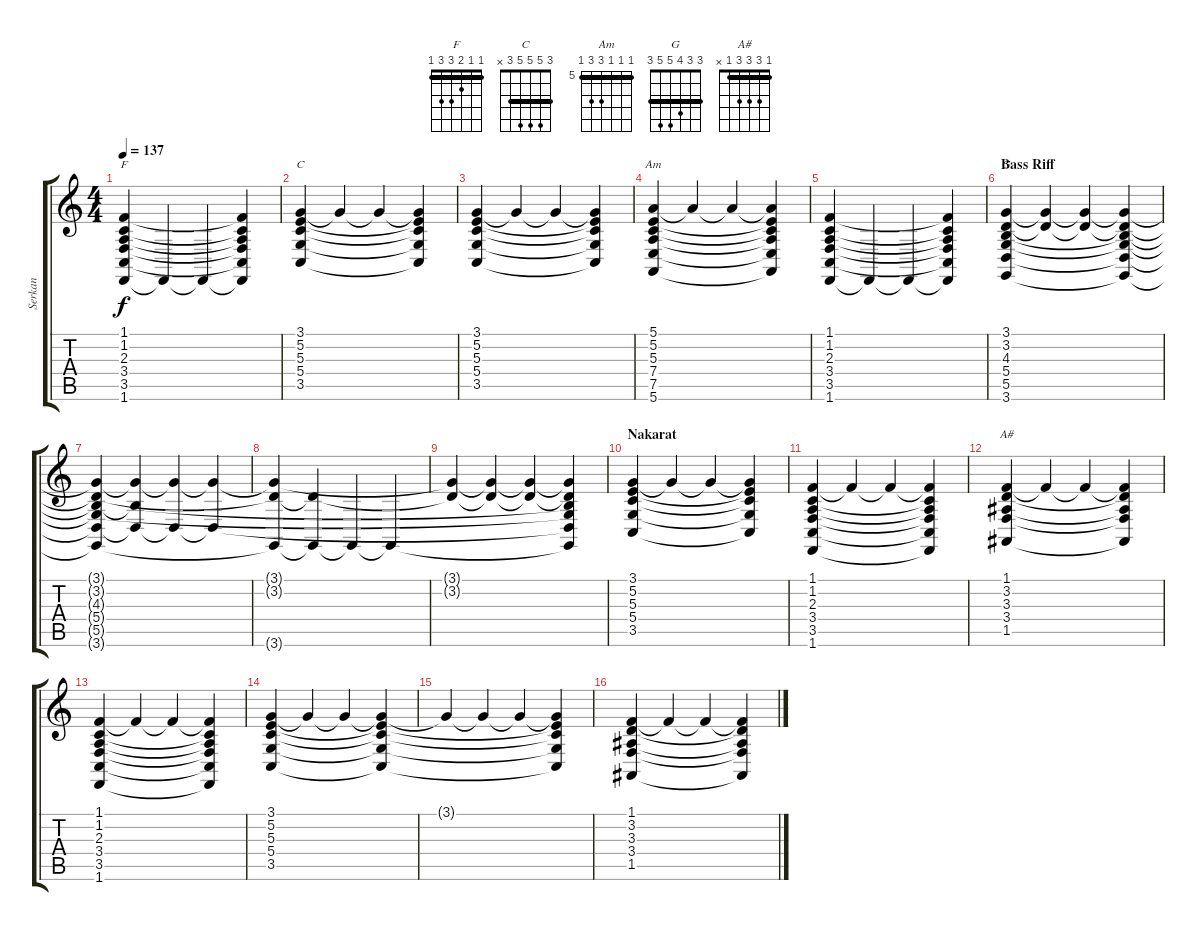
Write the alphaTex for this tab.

\track ("Serkan" "Serkan") {instrument rockorgan}
\staff {score tabs}
\tuning (E4 B3 G3 D3 A2 E2) {hide}
\chord ("F" 1 1 2 3 3 1) {barre 1}
\chord ("C" 3 5 5 5 3 x) {barre 3}
\chord ("Am" 5 5 5 7 7 5) {firstfret 5 barre 5}
\chord ("G" 3 3 4 5 5 3) {barre 3}
\chord ("A#" 1 3 3 3 1 x) {barre 1}
\ts (4 4)
\tempo 137
\clef g2
\ks c
(1.1 1.2 2.3 3.4 3.5 1.6).4{ch "F" dy f} 1.6{t}.4 1.6{t}.4 (1.1{t} 1.2{t} 2.3{t} 3.4{t} 3.5{t} 1.6{t}).4 |
(3.1 5.2 5.3 5.4 3.5).4{ch "C"} 3.1{t}.4 3.1{t}.4 (3.1{t} 5.2{t} 5.3{t} 5.4{t} 3.5{t}).4 |
(3.1 5.2 5.3 5.4 3.5).4 3.1{t}.4 3.1{t}.4 (3.1{t} 5.2{t} 5.3{t} 5.4{t} 3.5{t}).4 |
(5.1 5.2 5.3 7.4 7.5 5.6).4{ch "Am"} 5.1{t}.4 5.1{t}.4 (5.1{t} 5.2{t} 5.3{t} 7.4{t} 7.5{t} 5.6{t}).4 |
(1.1 1.2 2.3 3.4 3.5 1.6).4 1.6{t}.4 1.6{t}.4 (1.1{t} 1.2{t} 2.3{t} 3.4{t} 3.5{t} 1.6{t}).4 |
\section ("" "Bass Riff")
(3.1 3.2 4.3 5.4 5.5 3.6).4{ch "G"} (3.1{t} 3.2{t}).4 (3.1{t} 3.2{t}).4 (3.1{t} 3.2{t} 4.3{t} 5.4{t} 5.5{t} 3.6{t}).4 |
(3.1{t} 3.2{t} 4.3{t} 5.4{t} 5.5{t} 3.6{t}).4 (3.1{t} 4.3{t} 5.5{t}).4 (3.1{t} 5.5{t}).4 (3.1{t} 5.5{t}).4 |
(3.1{t} 3.2{t} 3.6{t}).4 (3.2{t} 3.6{t}).4 3.6{t}.4 3.6{t}.4 |
(3.1{t} 3.2{t}).4 (3.1{t} 3.2{t}).4 (3.1{t} 3.2{t}).4 (3.1{t} 3.2{t} 4.3{t} 5.4{t} 5.5{t} 3.6{t}).4 |
\section ("" "Nakarat")
(3.1 5.2 5.3 5.4 3.5).4 3.1{t}.4 3.1{t}.4 (3.1{t} 5.2{t} 5.3{t} 5.4{t} 3.5{t}).4 |
(1.1 1.2 2.3 3.4 3.5 1.6).4 1.1{t}.4 1.1{t}.4 (1.1{t} 1.2{t} 2.3{t} 3.4{t} 3.5{t} 1.6{t}).4 |
(1.1 3.2 3.3 3.4 1.5).4{ch "A#"} 1.1{t}.4 1.1{t}.4 (1.1{t} 3.2{t} 3.3{t} 3.4{t} 1.5{t}).4 |
(1.1 1.2 2.3 3.4 3.5 1.6).4 1.1{t}.4 1.1{t}.4 (1.1{t} 1.2{t} 2.3{t} 3.4{t} 3.5{t} 1.6{t}).4 |
(3.1 5.2 5.3 5.4 3.5).4 3.1{t}.4 3.1{t}.4 (3.1{t} 5.2{t} 5.3{t} 5.4{t} 3.5{t}).4 |
3.1{t}.4 3.1{t}.4 3.1{t}.4 (3.1{t} 5.2{t} 5.3{t} 5.4{t} 3.5{t}).4 |
(1.1 3.2 3.3 3.4 1.5).4 1.1{t}.4 1.1{t}.4 (1.1{t} 3.2{t} 3.3{t} 3.4{t} 1.5{t}).4
